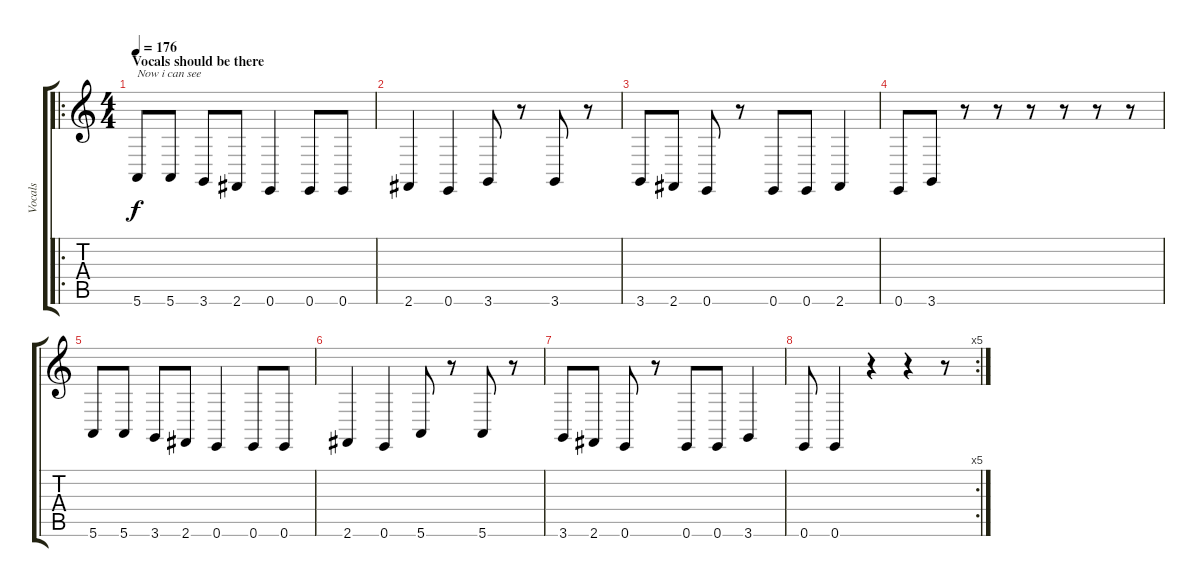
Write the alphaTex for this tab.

\track ("Vocals" "Vocals") {instrument altosax}
\staff {score tabs}
\tuning (E4 B3 G3 D3 A2 E2) {hide}
\ro
\ts (4 4)
\section ("" "Vocals should be there")
\tempo 176
\clef g2
\ks c
5.6.8{txt "Now i can see" dy f} 5.6.8 3.6.8 2.6.8 0.6.4 0.6.8 0.6.8 |
2.6.4 0.6.4 3.6.8 r.8 3.6.8 r.8 |
3.6.8 2.6.8 0.6.8 r.8 0.6.8 0.6.8 2.6.4 |
0.6.8 3.6.8 r.8 r.8 r.8 r.8 r.8 r.8 |
5.6.8 5.6.8 3.6.8 2.6.8 0.6.4 0.6.8 0.6.8 |
2.6.4 0.6.4 5.6.8 r.8 5.6.8 r.8 |
3.6.8 2.6.8 0.6.8 r.8 0.6.8 0.6.8 3.6.4 |
\rc 5
0.6.8 0.6.4 r.4 r.4 r.8
